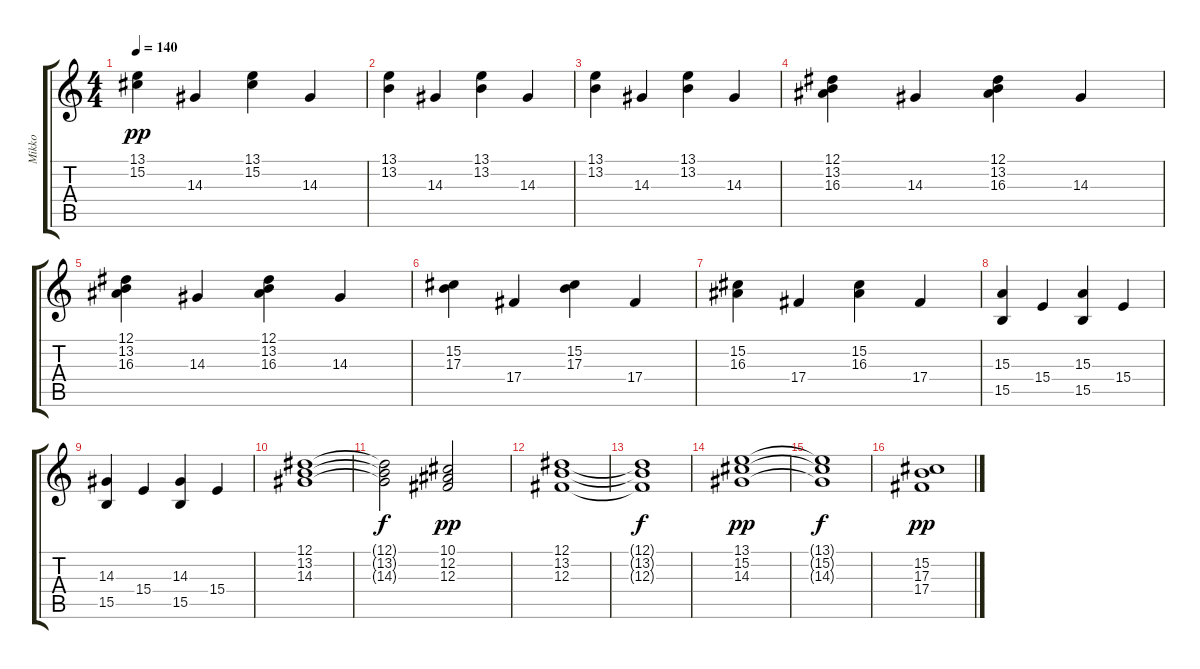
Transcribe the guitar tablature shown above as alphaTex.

\track ("Mikko" "Mikko") {instrument stringensemble1}
\staff {score tabs}
\tuning (Eb4 Bb3 Gb3 Db3 Ab2 Eb2) {hide}
\ts (4 4)
\tempo 140
\clef g2
\ks c
(13.1 15.2).4{dy pp} 14.3.4 (13.1 15.2).4 14.3.4 |
(13.1 13.2).4 14.3.4 (13.1 13.2).4 14.3.4 |
(13.1 13.2).4 14.3.4 (13.1 13.2).4 14.3.4 |
(12.1 13.2 16.3).4 14.3.4 (12.1 13.2 16.3).4 14.3.4 |
(12.1 13.2 16.3).4 14.3.4 (12.1 13.2 16.3).4 14.3.4 |
(15.2 17.3).4 17.4.4 (15.2 17.3).4 17.4.4 |
(15.2 16.3).4 17.4.4 (15.2 16.3).4 17.4.4 |
(15.3 15.5).4{volume 11 instrument stringensemble1} 15.4.4 (15.3 15.5).4 15.4.4 |
(14.3 15.5).4 15.4.4 (14.3 15.5).4 15.4.4 |
(12.1 13.2 14.3).1{volume 11 instrument stringensemble1} |
(12.1{t} 13.2{t} 14.3{t}).2{dy f} (10.1 12.2 12.3).2{dy pp} |
(12.1 13.2 12.3).1 |
(12.1{t} 13.2{t} 12.3{t}).1{dy f} |
(13.1 15.2 14.3).1{dy pp} |
(13.1{t} 15.2{t} 14.3{t}).1{dy f} |
(15.2 17.3 17.4).1{dy pp}
